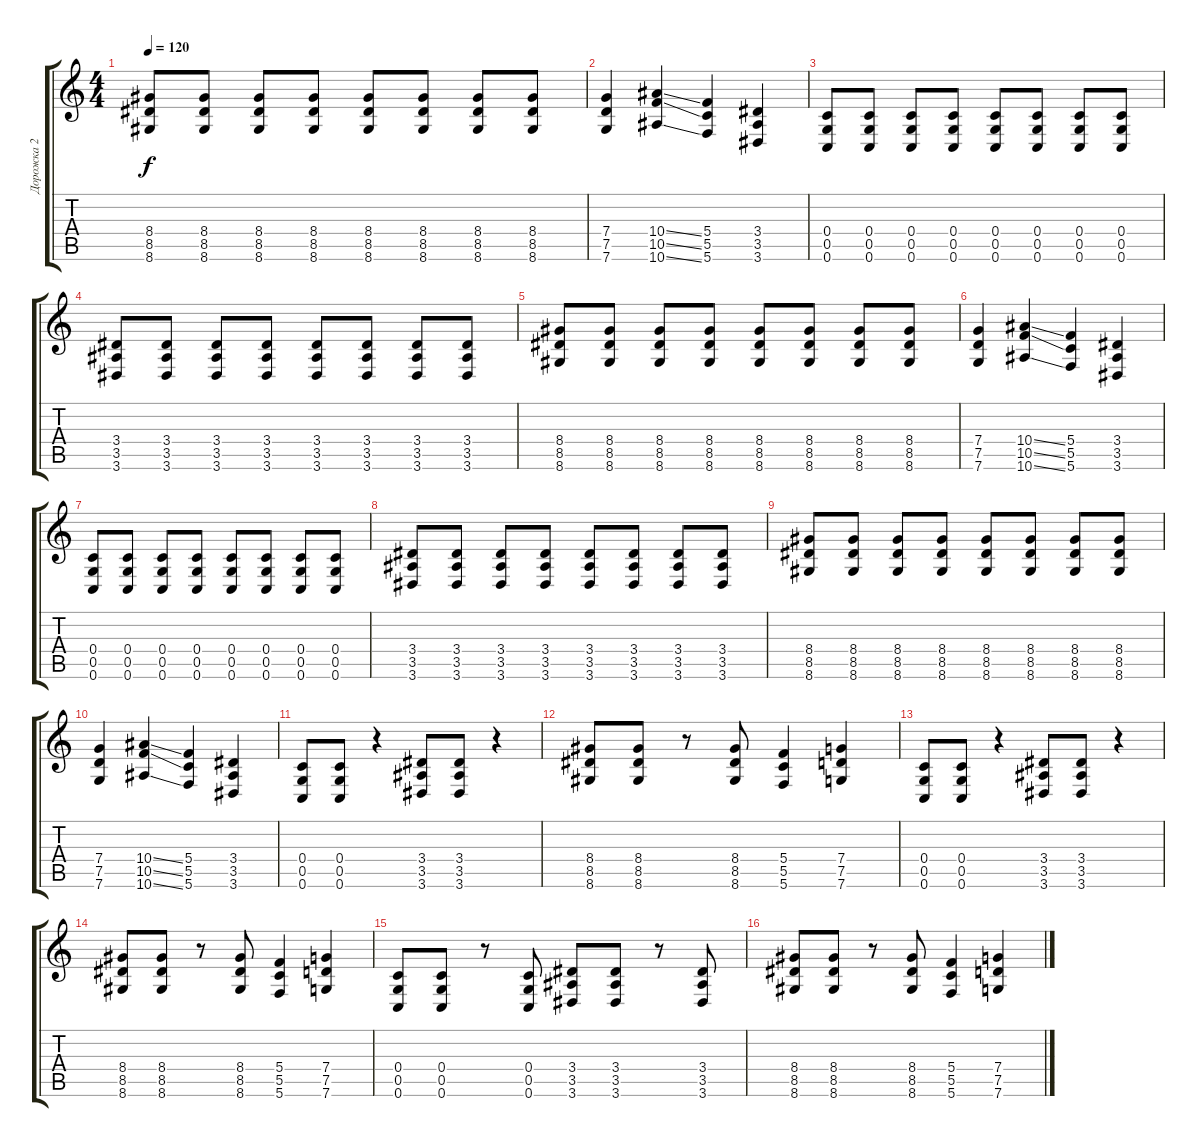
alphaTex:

\track ("Дорожка 2" "Дорожка 2") {instrument distortionguitar}
\staff {score tabs}
\tuning (D4 A3 F3 C3 G2 C2) {hide}
\ts (4 4)
\tempo 120
\clef g2
\ks c
(8.4 8.5 8.6).8{dy f} (8.4 8.5 8.6).8 (8.4 8.5 8.6).8 (8.4 8.5 8.6).8 (8.4 8.5 8.6).8 (8.4 8.5 8.6).8 (8.4 8.5 8.6).8 (8.4 8.5 8.6).8 |
(7.4 7.5 7.6).4 (10.4{ss} 10.5{ss} 10.6{ss}).4 (5.4 5.5 5.6).4 (3.4 3.5 3.6).4 |
(0.4 0.5 0.6).8 (0.4 0.5 0.6).8 (0.4 0.5 0.6).8 (0.4 0.5 0.6).8 (0.4 0.5 0.6).8 (0.4 0.5 0.6).8 (0.4 0.5 0.6).8 (0.4 0.5 0.6).8 |
(3.4 3.5 3.6).8 (3.4 3.5 3.6).8 (3.4 3.5 3.6).8 (3.4 3.5 3.6).8 (3.4 3.5 3.6).8 (3.4 3.5 3.6).8 (3.4 3.5 3.6).8 (3.4 3.5 3.6).8 |
(8.4 8.5 8.6).8 (8.4 8.5 8.6).8 (8.4 8.5 8.6).8 (8.4 8.5 8.6).8 (8.4 8.5 8.6).8 (8.4 8.5 8.6).8 (8.4 8.5 8.6).8 (8.4 8.5 8.6).8 |
(7.4 7.5 7.6).4 (10.4{ss} 10.5{ss} 10.6{ss}).4 (5.4 5.5 5.6).4 (3.4 3.5 3.6).4 |
(0.4 0.5 0.6).8 (0.4 0.5 0.6).8 (0.4 0.5 0.6).8 (0.4 0.5 0.6).8 (0.4 0.5 0.6).8 (0.4 0.5 0.6).8 (0.4 0.5 0.6).8 (0.4 0.5 0.6).8 |
(3.4 3.5 3.6).8 (3.4 3.5 3.6).8 (3.4 3.5 3.6).8 (3.4 3.5 3.6).8 (3.4 3.5 3.6).8 (3.4 3.5 3.6).8 (3.4 3.5 3.6).8 (3.4 3.5 3.6).8 |
(8.4 8.5 8.6).8 (8.4 8.5 8.6).8 (8.4 8.5 8.6).8 (8.4 8.5 8.6).8 (8.4 8.5 8.6).8 (8.4 8.5 8.6).8 (8.4 8.5 8.6).8 (8.4 8.5 8.6).8 |
(7.4 7.5 7.6).4 (10.4{ss} 10.5{ss} 10.6{ss}).4 (5.4 5.5 5.6).4 (3.4 3.5 3.6).4 |
(0.4 0.5 0.6).8 (0.4 0.5 0.6).8 r.4 (3.4 3.5 3.6).8 (3.4 3.5 3.6).8 r.4 |
(8.4 8.5 8.6).8 (8.4 8.5 8.6).8 r.8 (8.4 8.5 8.6).8 (5.4 5.5 5.6).4 (7.4 7.5 7.6).4 |
(0.4 0.5 0.6).8 (0.4 0.5 0.6).8 r.4 (3.4 3.5 3.6).8 (3.4 3.5 3.6).8 r.4 |
(8.4 8.5 8.6).8 (8.4 8.5 8.6).8 r.8 (8.4 8.5 8.6).8 (5.4 5.5 5.6).4 (7.4 7.5 7.6).4 |
(0.4 0.5 0.6).8 (0.4 0.5 0.6).8 r.8 (0.4 0.5 0.6).8 (3.4 3.5 3.6).8 (3.4 3.5 3.6).8 r.8 (3.4 3.5 3.6).8 |
(8.4 8.5 8.6).8 (8.4 8.5 8.6).8 r.8 (8.4 8.5 8.6).8 (5.4 5.5 5.6).4 (7.4 7.5 7.6).4
